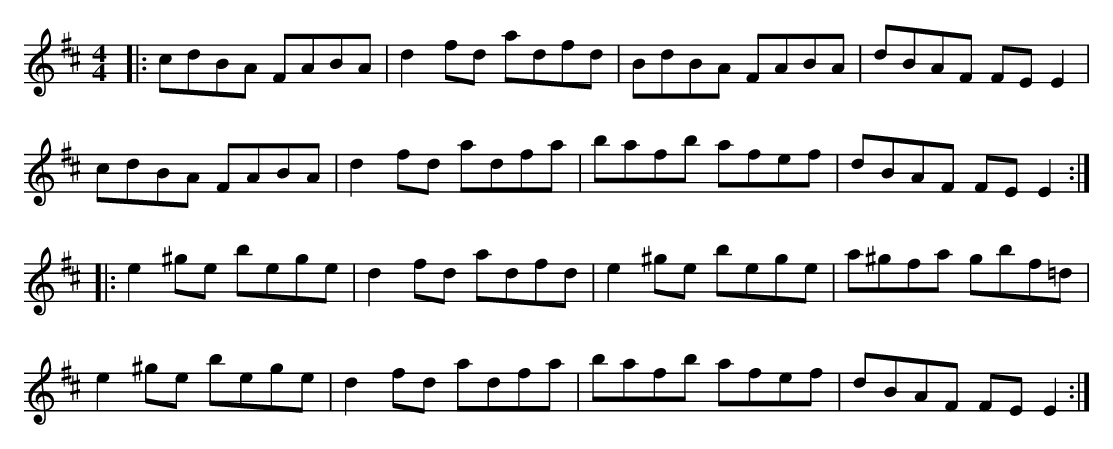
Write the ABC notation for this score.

X:1
M:4/4
K:D
|:cdBA FABA|d2fd adfd|BdBA FABA|dBAF FEE2|
cdBA FABA|d2fd adfa|bafb afef|dBAF FEE2:|
|:e2^ge bege|d2fd adfd|e2^ge bege|a^gfa gbf=d|
e2^ge bege|d2fd adfa|bafb afef|dBAF FEE2:|
